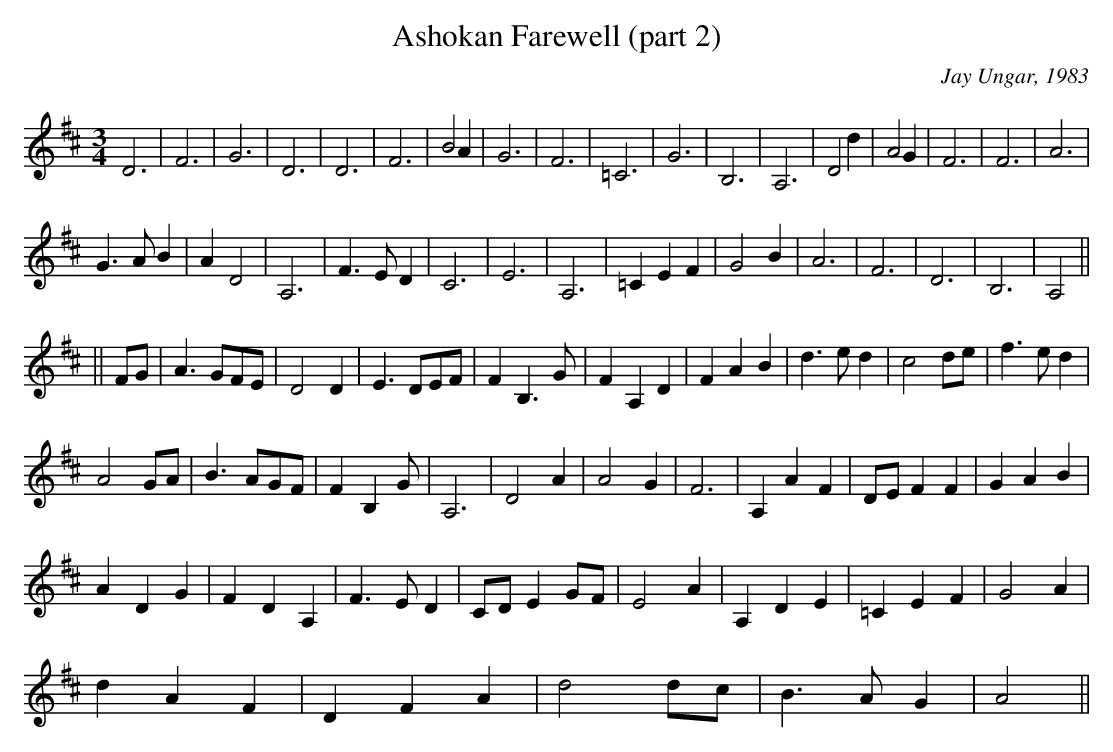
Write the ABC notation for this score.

X:1
T:Ashokan Farewell (part 2)
M:3/4
C:Jay Ungar, 1983
K:D
D6 | F6 | G6 | D6 | D6 | F6 | B4A2 | G6 | F6 | =C6 | G6 | B,6 | A,6 | D4d2 | A4G2 | F6 | F6 | A6 |
G3AB2 | A2D4 | A,6 | F3ED2 | C6 | E6 | A,6 | =C2E2F2 | G4B2 | A6 | F6 | D6 | B,6 | A,4||
||FG | A3 GFE | D4D2 | E3 DEF | F2B,3G | F2A,2D2 | F2A2B2 | d3ed2 | c4de | f3ed2 |
A4GA | B3AGF | F2B,2G | A,6 | D4A2 | A4G2 | F6 | A,2A2F2 | DEF2F2 | G2A2B2|
A2D2G2 | F2D2A,2 | F3ED2 | CDE2GF | E4A2 | A,2D2E2 | =C2E2F2 | G4A2|
d2A2F2 | D2F2A2 | d4dc | B3AG2 | A4||
